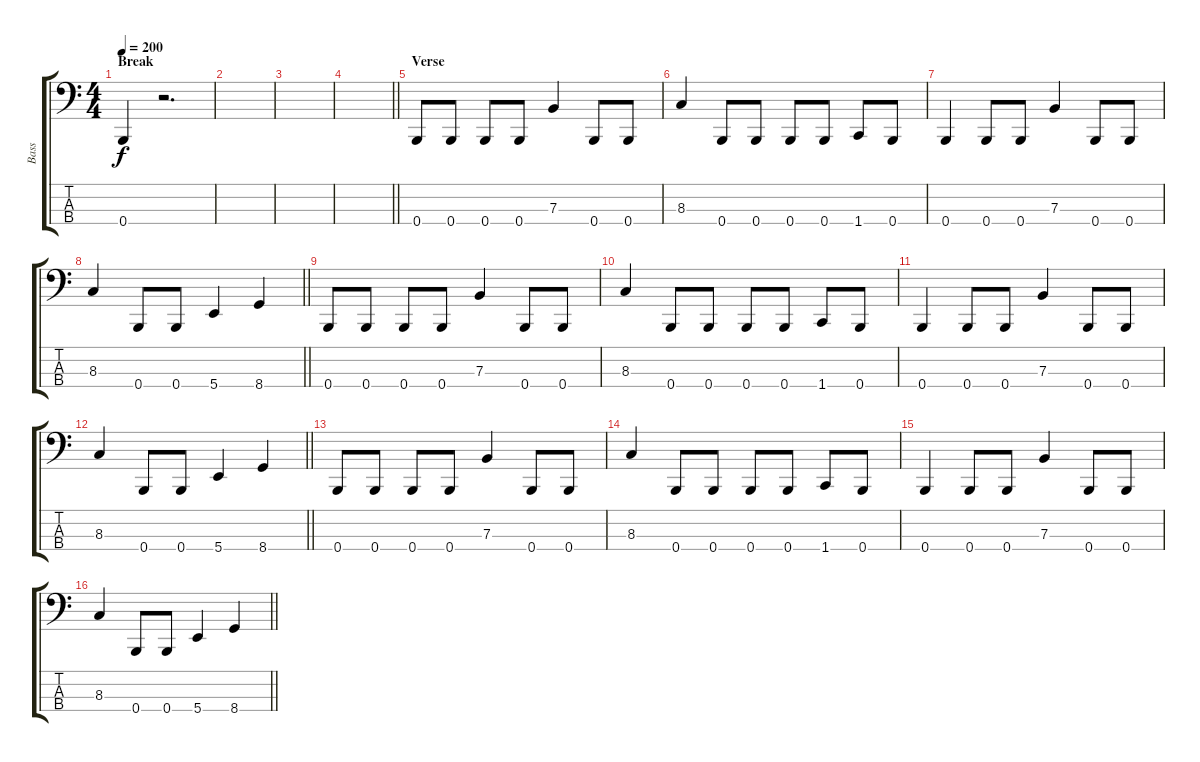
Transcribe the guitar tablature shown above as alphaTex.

\track ("Bass" "Bass") {instrument electricbassfinger}
\staff {score tabs}
\tuning (D2 A1 E1 B0) {hide}
\ts (4 4)
\section ("" "Break")
\tempo 200
\clef f4
\ks c
0.4.4{dy f} r.2{d} |
|
|
\barLineRight lightlight
|
\section ("" "Verse")
0.4.8 0.4.8 0.4.8 0.4.8 7.3.4 0.4.8 0.4.8 |
8.3.4 0.4.8 0.4.8 0.4.8 0.4.8 1.4.8 0.4.8 |
0.4.4 0.4.8 0.4.8 7.3.4 0.4.8 0.4.8 |
\barLineRight lightlight
8.3.4 0.4.8 0.4.8 5.4.4 8.4.4 |
\section ("" "")
0.4.8 0.4.8 0.4.8 0.4.8 7.3.4 0.4.8 0.4.8 |
8.3.4 0.4.8 0.4.8 0.4.8 0.4.8 1.4.8 0.4.8 |
0.4.4 0.4.8 0.4.8 7.3.4 0.4.8 0.4.8 |
\barLineRight lightlight
8.3.4 0.4.8 0.4.8 5.4.4 8.4.4 |
\section ("" "")
0.4.8 0.4.8 0.4.8 0.4.8 7.3.4 0.4.8 0.4.8 |
8.3.4 0.4.8 0.4.8 0.4.8 0.4.8 1.4.8 0.4.8 |
0.4.4 0.4.8 0.4.8 7.3.4 0.4.8 0.4.8 |
\barLineRight lightlight
8.3.4 0.4.8 0.4.8 5.4.4 8.4.4
